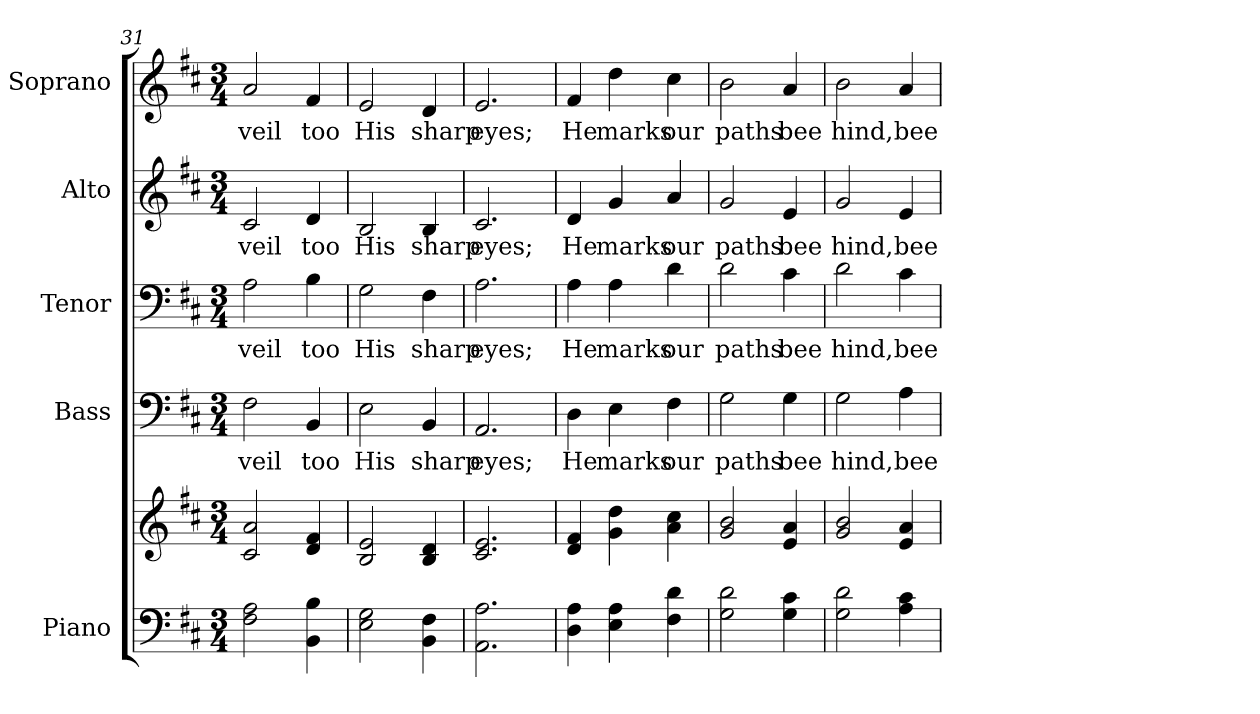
**kern	**kern	**kern	**text	**kern	**text	**kern	**text	**kern	**text
*part5	*part5	*part4	*part4	*part3	*part3	*part2	*part2	*part1	*part1
*staff6	*staff5	*staff4	*staff4	*staff3	*staff3	*staff2	*staff2	*staff1	*staff1
*I"Piano	*	*I"Bass	*	*I"Tenor	*	*I"Alto	*	*I"Soprano	*
*I'Pno.	*	*I'B.	*	*I'T.	*	*I'A.	*	*I'S.	*
!!LO:PB:g=z
*clefF4	*clefG2	*clefF4	*	*clefF4	*	*clefG2	*	*clefG2	*
*k[f#c#]	*k[f#c#]	*k[f#c#]	*	*k[f#c#]	*	*k[f#c#]	*	*k[f#c#]	*
*D:	*D:	*D:	*	*D:	*	*D:	*	*D:	*
*M3/4	*M3/4	*M3/4	*	*M3/4	*	*M3/4	*	*M3/4	*
=31	=31	=31	=31	=31	=31	=31	=31	=31	=31
!	!	!	!LO:LY:b:color=#000000	!	!	!	!	!	!
!	!	!	!	!	!LO:LY:b:color=#000000	!	!	!	!
!	!	!	!	!	!	!	!LO:LY:b:color=#000000	!	!
!	!	!	!	!	!	!	!	!	!LO:LY:b:color=#000000
2F#i\ 2Ai	2c#i/ 2ai	2F#i\	veil	2Ai\	veil	2c#i/	veil	2ai/	veil
!	!	!	!LO:LY:b:color=#000000	!	!	!	!	!	!
!	!	!	!	!	!LO:LY:b:color=#000000	!	!	!	!
!	!	!	!	!	!	!	!LO:LY:b:color=#000000	!	!
!	!	!	!	!	!	!	!	!	!LO:LY:b:color=#000000
4BBi\ 4Bi	4di/ 4f#i	4BBi/	too	4Bi\	too	4di/	too	4f#i/	too
=32	=32	=32	=32	=32	=32	=32	=32	=32	=32
!	!	!	!LO:LY:b:color=#000000	!	!	!	!	!	!
!	!	!	!	!	!LO:LY:b:color=#000000	!	!	!	!
!	!	!	!	!	!	!	!LO:LY:b:color=#000000	!	!
!	!	!	!	!	!	!	!	!	!LO:LY:b:color=#000000
2Ei\ 2Gi	2Bi/ 2ei	2Ei\	His	2Gi\	His	2Bi/	His	2ei/	His
!	!	!	!LO:LY:b:color=#000000	!	!	!	!	!	!
!	!	!	!	!	!LO:LY:b:color=#000000	!	!	!	!
!	!	!	!	!	!	!	!LO:LY:b:color=#000000	!	!
!	!	!	!	!	!	!	!	!	!LO:LY:b:color=#000000
4BBi\ 4F#i	4Bi/ 4di	4BBi/	sharp	4F#i\	sharp	4Bi/	sharp	4di/	sharp
=33	=33	=33	=33	=33	=33	=33	=33	=33	=33
!	!	!	!LO:LY:b:color=#000000	!	!	!	!	!	!
!	!	!	!	!	!LO:LY:b:color=#000000	!	!	!	!
!	!	!	!	!	!	!	!LO:LY:b:color=#000000	!	!
!	!	!	!	!	!	!	!	!	!LO:LY:b:color=#000000
2.AAi\ 2.Ai	2.c#i/ 2.ei	2.AAi/	eyes;	2.Ai\	eyes;	2.c#i/	eyes;	2.ei/	eyes;
!!LO:PB:g=z
=34	=34	=34	=34	=34	=34	=34	=34	=34	=34
!	!	!	!LO:LY:b:color=#000000	!	!	!	!	!	!
!	!	!	!	!	!LO:LY:b:color=#000000	!	!	!	!
!	!	!	!	!	!	!	!LO:LY:b:color=#000000	!	!
!	!	!	!	!	!	!	!	!	!LO:LY:b:color=#000000
4Di\ 4Ai	4di/ 4f#i	4Di\	He	4Ai\	He	4di/	He	4f#i/	He
!	!	!	!LO:LY:b:color=#000000	!	!	!	!	!	!
!	!	!	!	!	!LO:LY:b:color=#000000	!	!	!	!
!	!	!	!	!	!	!	!LO:LY:b:color=#000000	!	!
!	!	!	!	!	!	!	!	!	!LO:LY:b:color=#000000
4Ei\ 4Ai	4gi\ 4ddi	4Ei\	marks	4Ai\	marks	4gi/	marks	4ddi\	marks
!	!	!	!LO:LY:b:color=#000000	!	!	!	!	!	!
!	!	!	!	!	!LO:LY:b:color=#000000	!	!	!	!
!	!	!	!	!	!	!	!LO:LY:b:color=#000000	!	!
!	!	!	!	!	!	!	!	!	!LO:LY:b:color=#000000
4F#i\ 4di	4ai\ 4cc#i	4F#i\	our	4di\	our	4ai/	our	4cc#i\	our
=35	=35	=35	=35	=35	=35	=35	=35	=35	=35
!	!	!	!LO:LY:b:color=#000000	!	!	!	!	!	!
!	!	!	!	!	!LO:LY:b:color=#000000	!	!	!	!
!	!	!	!	!	!	!	!LO:LY:b:color=#000000	!	!
!	!	!	!	!	!	!	!	!	!LO:LY:b:color=#000000
2Gi\ 2di	2gi/ 2bi	2Gi\	paths	2di\	paths	2gi/	paths	2bi\	paths
!	!	!	!LO:LY:b:color=#000000	!	!	!	!	!	!
!	!	!	!	!	!LO:LY:b:color=#000000	!	!	!	!
!	!	!	!	!	!	!	!LO:LY:b:color=#000000	!	!
!	!	!	!	!	!	!	!	!	!LO:LY:b:color=#000000
4Gi\ 4c#i	4ei/ 4ai	4Gi\	bee	4c#i\	bee	4ei/	bee	4ai/	bee
=36	=36	=36	=36	=36	=36	=36	=36	=36	=36
!	!	!	!LO:LY:b:color=#000000	!	!	!	!	!	!
!	!	!	!	!	!LO:LY:b:color=#000000	!	!	!	!
!	!	!	!	!	!	!	!LO:LY:b:color=#000000	!	!
!	!	!	!	!	!	!	!	!	!LO:LY:b:color=#000000
2Gi\ 2di	2gi/ 2bi	2Gi\	hind,	2di\	hind,	2gi/	hind,	2bi\	hind,
!	!	!	!LO:LY:b:color=#000000	!	!	!	!	!	!
!	!	!	!	!	!LO:LY:b:color=#000000	!	!	!	!
!	!	!	!	!	!	!	!LO:LY:b:color=#000000	!	!
!	!	!	!	!	!	!	!	!	!LO:LY:b:color=#000000
4Ai\ 4c#i	4ei/ 4ai	4Ai\	bee	4c#i\	bee	4ei/	bee	4ai/	bee
=	=	=	=	=	=	=	=	=	=
*-	*-	*-	*-	*-	*-	*-	*-	*-	*-
